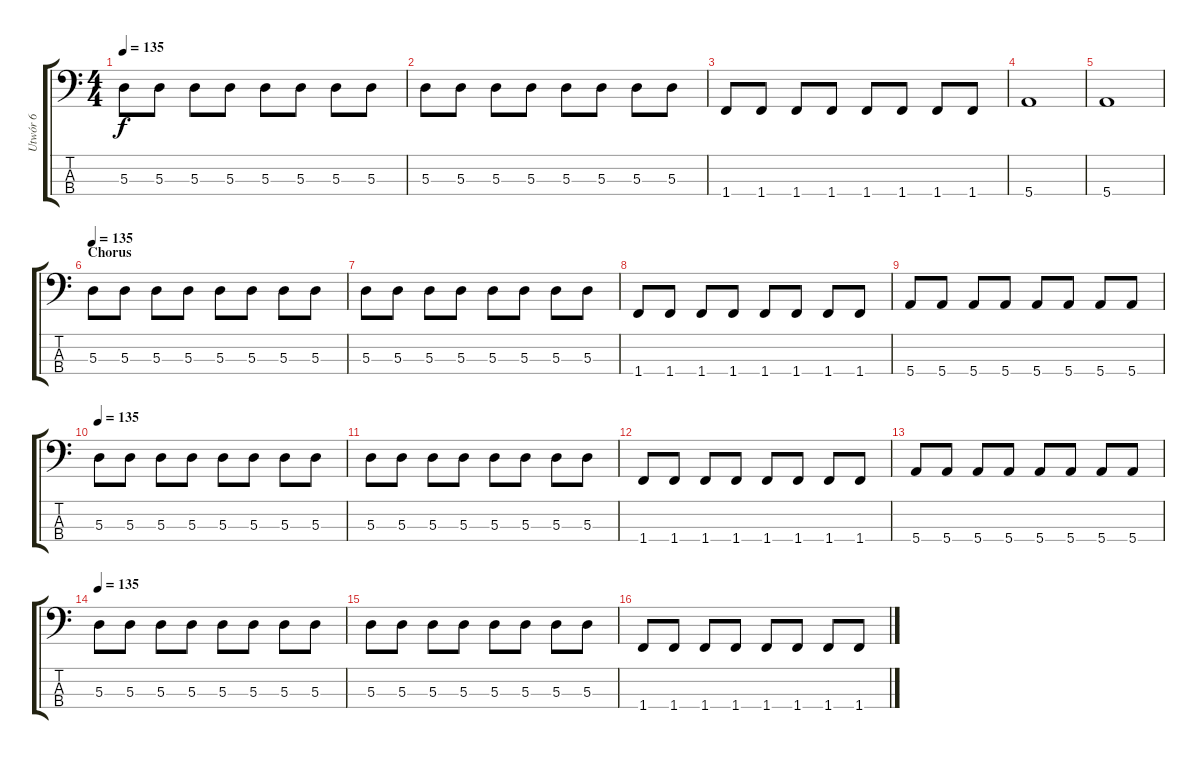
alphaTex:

\track ("Utwór 6" "Utwór 6") {instrument electricbasspick}
\staff {score tabs}
\tuning (G2 D2 A1 E1) {hide}
\ts (4 4)
\tempo 135
\clef f4
\ks c
5.3.8{dy f} 5.3.8 5.3.8 5.3.8 5.3.8 5.3.8 5.3.8 5.3.8 |
5.3.8 5.3.8 5.3.8 5.3.8 5.3.8 5.3.8 5.3.8 5.3.8 |
1.4.8 1.4.8 1.4.8 1.4.8 1.4.8 1.4.8 1.4.8 1.4.8 |
5.4.1 |
5.4.1 |
\section ("" "Chorus")
\tempo 135
5.3.8 5.3.8 5.3.8 5.3.8 5.3.8 5.3.8 5.3.8 5.3.8 |
5.3.8 5.3.8 5.3.8 5.3.8 5.3.8 5.3.8 5.3.8 5.3.8 |
1.4.8 1.4.8 1.4.8 1.4.8 1.4.8 1.4.8 1.4.8 1.4.8 |
5.4.8 5.4.8 5.4.8 5.4.8 5.4.8 5.4.8 5.4.8 5.4.8 |
\tempo 135
5.3.8 5.3.8 5.3.8 5.3.8 5.3.8 5.3.8 5.3.8 5.3.8 |
5.3.8 5.3.8 5.3.8 5.3.8 5.3.8 5.3.8 5.3.8 5.3.8 |
1.4.8 1.4.8 1.4.8 1.4.8 1.4.8 1.4.8 1.4.8 1.4.8 |
5.4.8 5.4.8 5.4.8 5.4.8 5.4.8 5.4.8 5.4.8 5.4.8 |
\tempo 135
5.3.8 5.3.8 5.3.8 5.3.8 5.3.8 5.3.8 5.3.8 5.3.8 |
5.3.8 5.3.8 5.3.8 5.3.8 5.3.8 5.3.8 5.3.8 5.3.8 |
1.4.8 1.4.8 1.4.8 1.4.8 1.4.8 1.4.8 1.4.8 1.4.8
